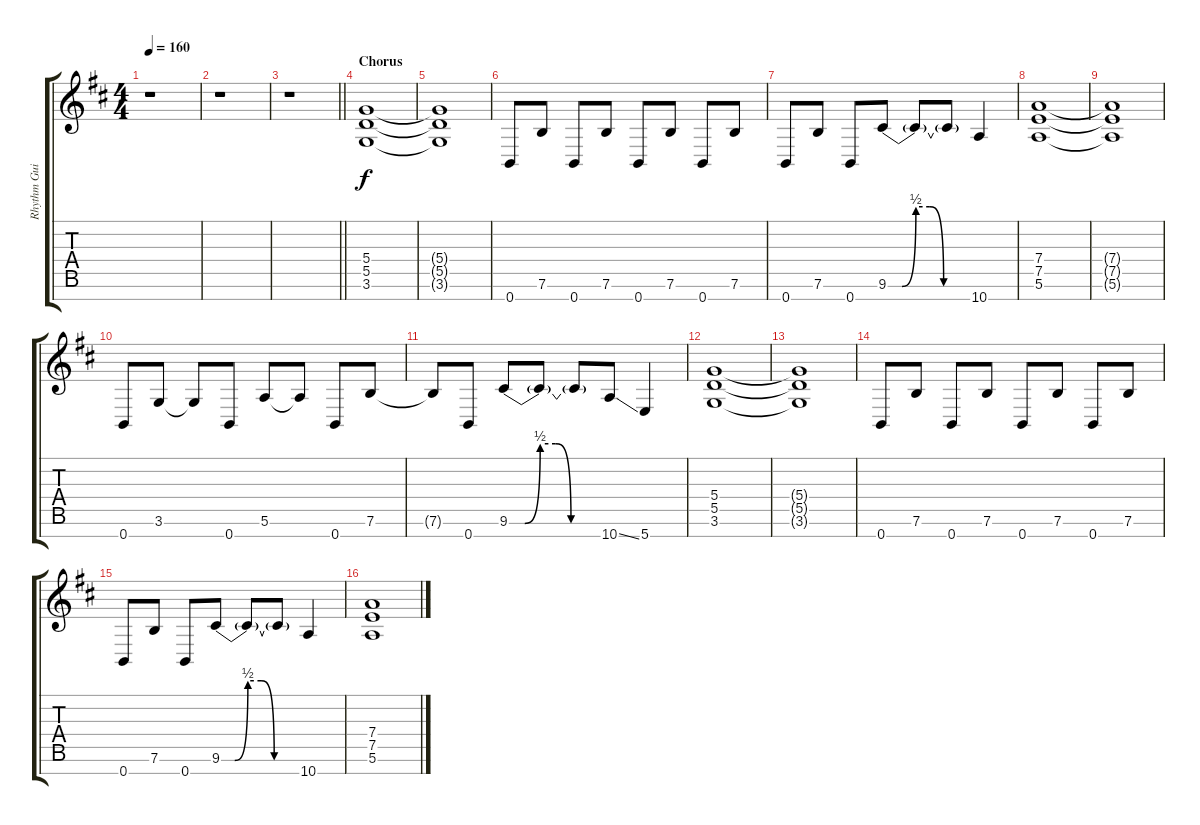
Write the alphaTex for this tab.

\track ("Rhythm Guitar" "Rhythm Gui") {instrument overdrivenguitar}
\staff {score tabs}
\tuning (E4 B3 G3 D3 A2 E2 B1) {hide}
\ts (4 4)
\tempo 160
\clef g2
\ks d
r.1{dy f} |
r.1 |
\barLineRight lightlight
r.1 |
\section ("" "Chorus")
(5.4 5.5 3.6).1 |
(5.4{t} 5.5{t} 3.6{t}).1 |
0.7.8 7.6.8 0.7.8 7.6.8 0.7.8 7.6.8 0.7.8 7.6.8 |
0.7.8 7.6.8 0.7.8 9.6{be (custom 0 0 10 0 20 2 30 2 40 0 60 0)}.8 9.6{t}.8 9.6{t}.8 10.7.4 |
(7.4 7.5 5.6).1 |
(7.4{t} 7.5{t} 5.6{t}).1 |
0.7.8 3.6.8 3.6{t}.8 0.7.8 5.6.8 5.6{t}.8 0.7.8 7.6.8 |
7.6{t}.8 0.7.8 9.6{be (custom 0 0 10 0 20 2 30 2 40 0 60 0)}.8 9.6{t}.8 9.6{t}.8 10.7{ss}.8 5.7.4 |
(5.4 5.5 3.6).1 |
(5.4{t} 5.5{t} 3.6{t}).1 |
0.7.8 7.6.8 0.7.8 7.6.8 0.7.8 7.6.8 0.7.8 7.6.8 |
0.7.8 7.6.8 0.7.8 9.6{be (custom 0 0 10 0 20 2 30 2 40 0 60 0)}.8 9.6{t}.8 9.6{t}.8 10.7.4 |
(7.4 7.5 5.6).1
